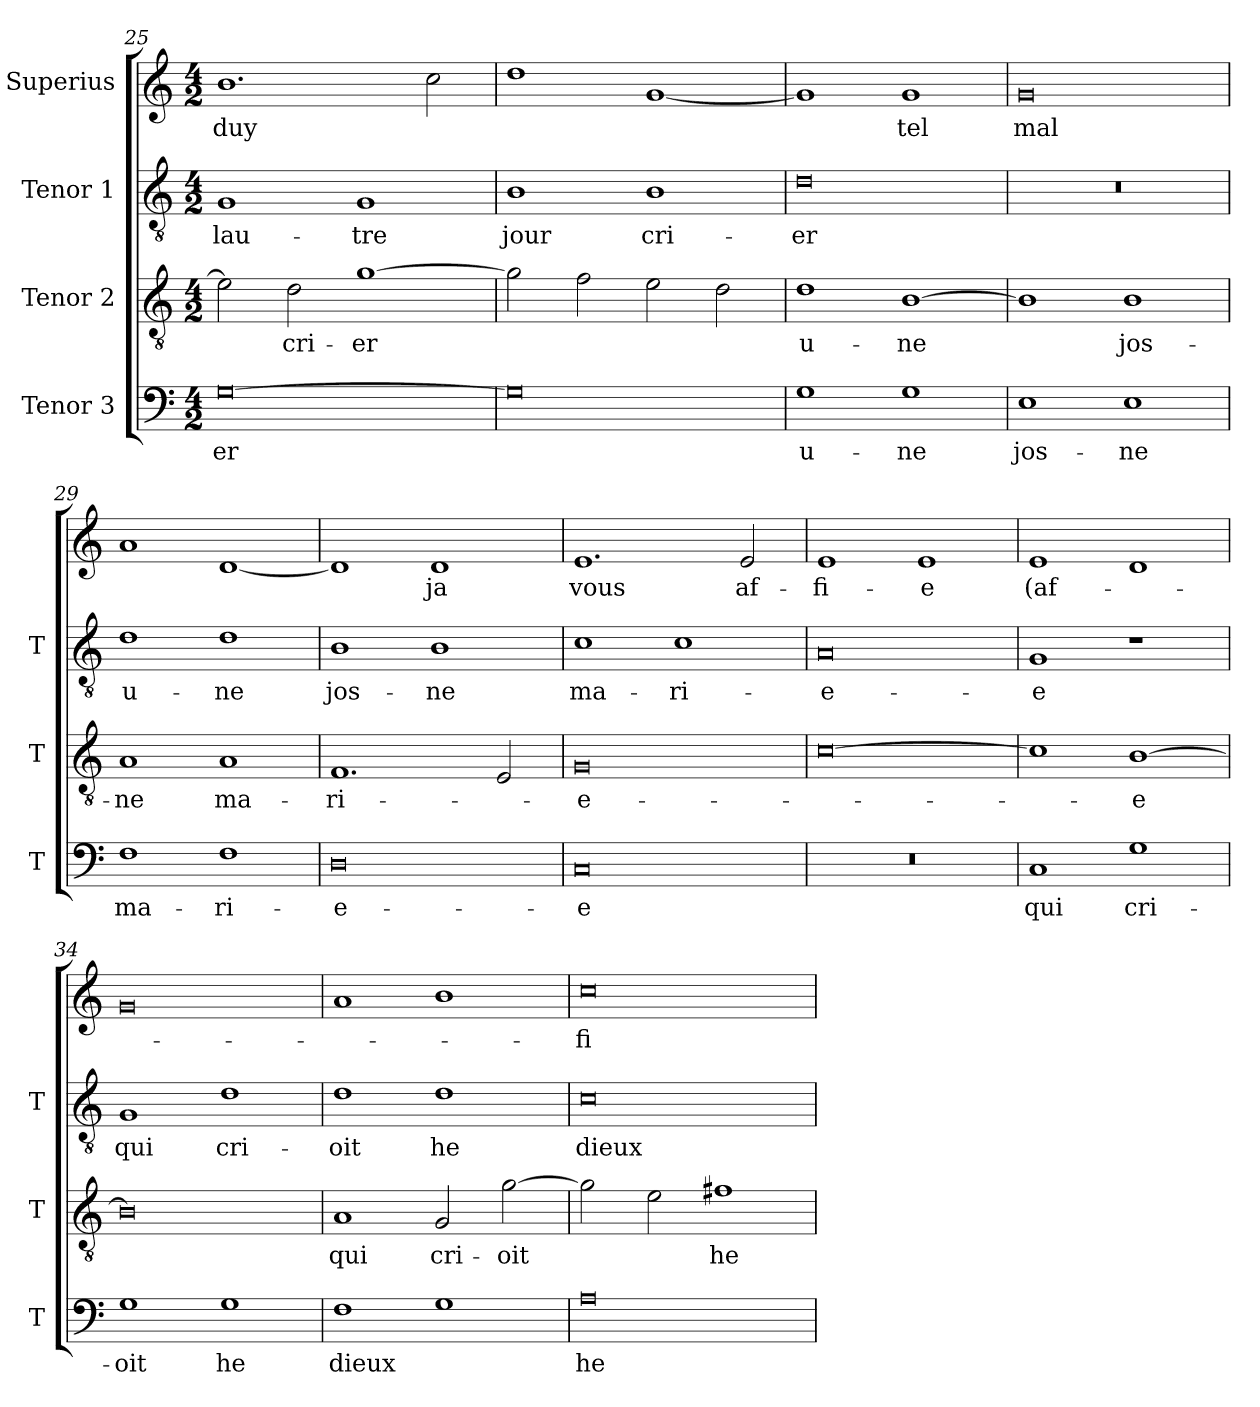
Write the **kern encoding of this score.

**kern	**text	**kern	**text	**kern	**text	**kern	**text
*part4	*part4	*part3	*part3	*part2	*part2	*part1	*part1
*staff4	*staff4	*staff3	*staff3	*staff2	*staff2	*staff1	*staff1
*I"Tenor 3	*	*I"Tenor 2	*	*I"Tenor 1	*	*I"Superius	*
*I'T	*	*I'T	*	*I'T	*	*	*
*clefF4	*	*clefGv2	*	*clefGv2	*	*clefG2	*
*M4/2	*	*M4/2	*	*M4/2	*	*M4/2	*
=25	=25	=25	=25	=25	=25	=25	=25
[0G	-er	2e]	.	1G	lau-	1.b	-duy
.	.	2d	cri-	.	.	.	.
.	.	[1g	-er	1G	-tre	.	.
.	.	.	.	.	.	2cc	.
=26	=26	=26	=26	=26	=26	=26	=26
0G]	.	2g]	.	1B	-jour	1dd	.
.	.	2f	.	.	.	.	.
.	.	2e	.	1B	cri-	[1g	.
.	.	2d	.	.	.	.	.
=27	=27	=27	=27	=27	=27	=27	=27
1G	u-	1d	u-	0d	-er	1g]	.
1G	-ne	[1B	-ne	.	.	1g	-tel
=28	=28	=28	=28	=28	=28	=28	=28
1E	jos-	1B]	.	0r	.	0g	-mal
1E	-ne	1B	jos-	.	.	.	.
=29	=29	=29	=29	=29	=29	=29	=29
1F	ma-	1A	-ne	1d	u-	1a	.
1F	-ri-	1A	ma-	1d	-ne	[1d	.
=30	=30	=30	=30	=30	=30	=30	=30
0D	-e-	1.F	-ri-	1B	jos-	1d]	.
.	.	.	.	1B	-ne	1d	-ja
.	.	2E	.	.	.	.	.
=31	=31	=31	=31	=31	=31	=31	=31
0C	-e	0G	-e-	1c	ma-	1.e	-vous
.	.	.	.	1c	-ri-	.	.
.	.	.	.	.	.	2e	af-
=32	=32	=32	=32	=32	=32	=32	=32
0r	.	[0c	.	0A	-e-	1e	-fi-
.	.	.	.	.	.	1e	-e
=33	=33	=33	=33	=33	=33	=33	=33
1C	-qui	1c]	.	1G	-e	1e	(af-
1G	cri-	[1B	-e	1r	.	1d	.
=34	=34	=34	=34	=34	=34	=34	=34
1G	-oit	0B]	.	1G	-qui	0g	.
1G	-he	.	.	1d	cri-	.	.
=35	=35	=35	=35	=35	=35	=35	=35
1F	-dieux	1A	-qui	1d	-oit	1a	.
1G	.	2G	cri-	1d	-he	1b	.
.	.	[2g	-oit	.	.	.	.
=36	=36	=36	=36	=36	=36	=36	=36
0A	-he	2g]	.	0c	-dieux	0cc	-fi-
.	.	2e	.	.	.	.	.
.	.	1f#X	-he	.	.	.	.
=	=	=	=	=	=	=	=
*-	*-	*-	*-	*-	*-	*-	*-
